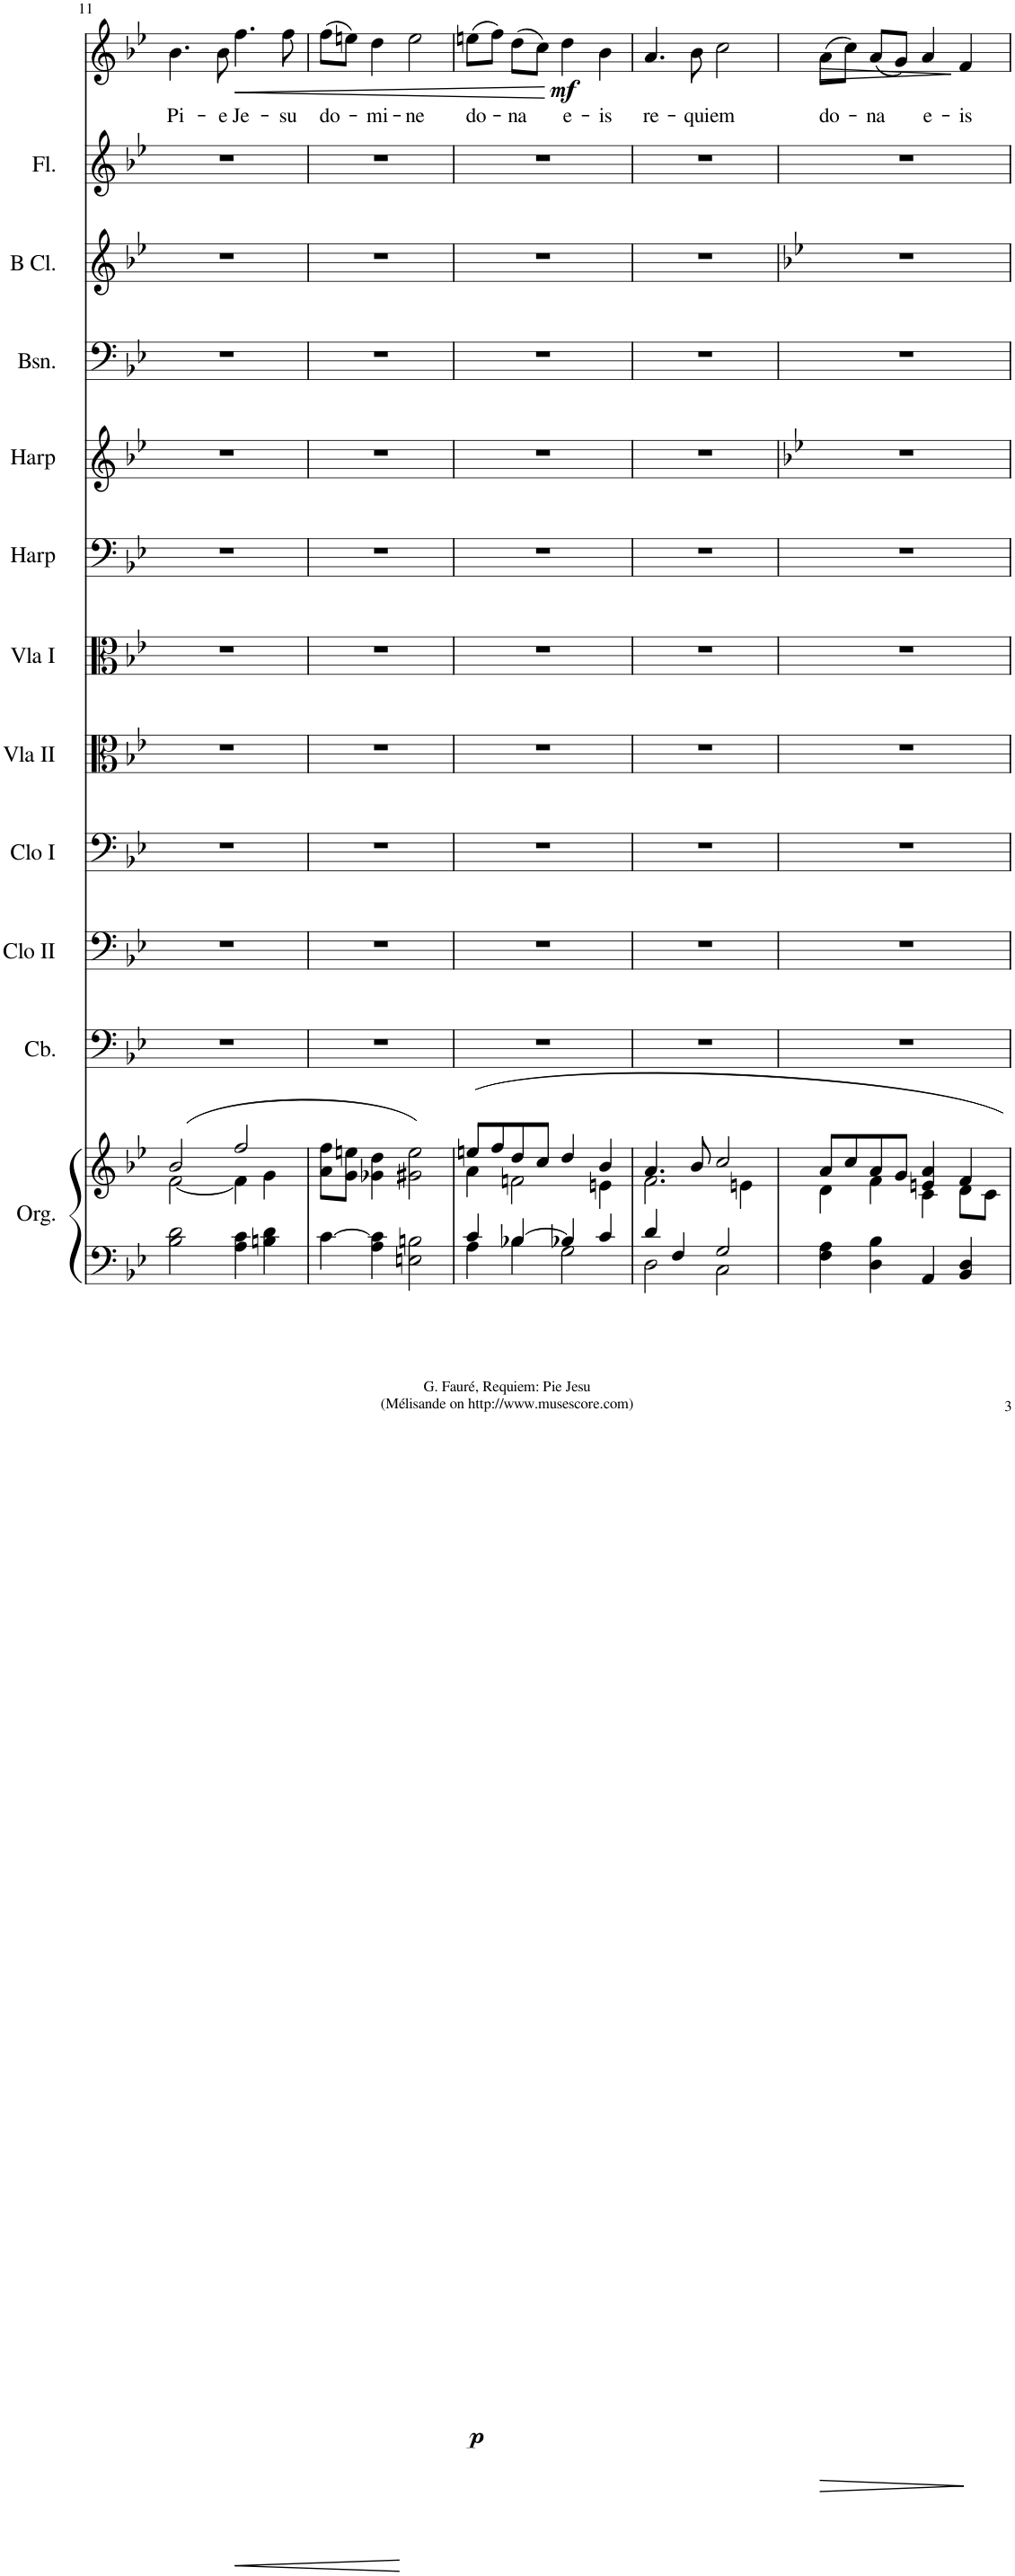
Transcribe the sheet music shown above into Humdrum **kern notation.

**kern	**kern	**dynam	**kern	**kern	**kern	**kern	**kern	**kern	**kern	**kern	**kern	**kern	**kern	**text	**dynam
*part12	*part12	*part12	*part11	*part10	*part9	*part8	*part7	*part6	*part5	*part4	*part3	*part2	*part1	*part1	*part1
*staff13	*staff12	*staff12/13	*staff11	*staff10	*staff9	*staff8	*staff7	*staff6	*staff5	*staff4	*staff3	*staff2	*staff1	*staff1	*staff1
*I"Organ	*	*	*I"Contrabass	*I"Cello II	*I"Cello I	*I"Viola II	*I"Viola I	*I"Harp	*I"Harp	*I"Bassoon	*I"B Clarinet	*I"Flute	*I"Soprano solo	*	*
*I'Org.	*	*	*I'Cb.	*I'Clo II	*I'Clo I	*I'Vla II	*I'Vla I	*I'Harp	*I'Harp	*I'Bsn.	*I'B Cl.	*I'Fl.	*	*	*
!!LO:PB:g=z
*clefF4	*clefG2	*	*clefF4	*clefF4	*clefF4	*clefC3	*clefC3	*clefF4	*clefG2	*clefF4	*clefG2	*clefG2	*clefG2	*	*
*	*	*	*Trd7c12	*	*	*	*	*	*	*	*Trd1c2	*	*	*	*
*k[b-e-]	*k[b-e-]	*	*k[b-e-]	*k[b-e-]	*k[b-e-]	*k[b-e-]	*k[b-e-]	*k[b-e-]	*k[b-e-]	*k[b-e-]	*k[b-e-]	*k[b-e-]	*k[b-e-]	*	*
=11	=11	=11	=11	=11	=11	=11	=11	=11	=11	=11	=11	=11	=11	=11	=11
*	*^	*	*	*	*	*	*	*	*	*	*	*	*	*	*
!	!	!	!	!	!	!	!	!	!	!	!	!	!	!	!LO:LY:b	!
2B-\ 2d\	(2b-/	[2f\	.	1r	1r	1r	1r	1r	1r	1r	1r	1r	1r	4.b-\	Pi-	.
!	!	!	!	!	!	!	!	!	!	!	!	!	!	!	!LO:LY:b	!
.	.	.	.	.	.	.	.	.	.	.	.	.	.	8b-\	-e	.
!	!	!	!	!	!	!	!	!	!	!	!	!	!	!	!LO:LY:b	!LO:HP:b
4A\ 4c\	2ff/	4f\]	.	.	.	.	.	.	.	.	.	.	.	4.ff\	Je-	<
4Bn\ 4d\	.	4g\	.	.	.	.	.	.	.	.	.	.	.	.	.	.
!	!	!	!	!	!	!	!	!	!	!	!	!	!	!	!LO:LY:b	!
.	.	.	.	.	.	.	.	.	.	.	.	.	.	8ff\	-su	.
*	*v	*v	*	*	*	*	*	*	*	*	*	*	*	*	*	*
=12	=12	=12	=12	=12	=12	=12	=12	=12	=12	=12	=12	=12	=12	=12	=12
!	!	!	!	!	!	!	!	!	!	!	!	!	!	!LO:LY:b	!
[4c\	8a\ 8ff\L	.	1r	1r	1r	1r	1r	1r	1r	1r	1r	1r	(8ff\L	do-	.
.	8g\ 8een\J	.	.	.	.	.	.	.	.	.	.	.	8een\J)	.	.
!	!	!	!	!	!	!	!	!	!	!	!	!	!	!LO:LY:b	!
4A\ 4c\]	4g-X\ 4dd\	.	.	.	.	.	.	.	.	.	.	.	4dd\	-mi-	.
!	!	!	!	!	!	!	!	!	!	!	!	!	!	!LO:LY:b	!LO:DY:n=1:b
2En\ 2Bn\	2g#X\ 2ee\)	.	.	.	.	.	.	.	.	.	.	.	2ee\	-ne	[ mf
=13	=13	=13	=13	=13	=13	=13	=13	=13	=13	=13	=13	=13	=13	=13	=13
*^	*^	*	*	*	*	*	*	*	*	*	*	*	*	*	*
!	!	!	!	!LO:DY:b=2	!	!	!	!	!	!	!	!	!	!	!	!LO:LY:b	!
4c/	4A\	8een/L	4a\	p	1r	1r	1r	1r	1r	1r	1r	1r	1r	1r	(8een\L	do-	.
.	.	8ff/	.	.	.	.	.	.	.	.	.	.	.	.	8ff\J)	.	.
!	!	!	!	!	!	!	!	!	!	!	!	!	!	!	!	!LO:LY:b	!
[4B-X/	4B-X\	8dd/	2fn\	.	.	.	.	.	.	.	.	.	.	.	(8dd\L	-na	.
.	.	8cc/J	.	.	.	.	.	.	.	.	.	.	.	.	8cc\J)	.	.
!	!	!	!	!	!	!	!	!	!	!	!	!	!	!	!	!LO:LY:b	!
4B-X/]	2G\	4dd/	.	.	.	.	.	.	.	.	.	.	.	.	4dd\	e-	.
!	!	!	!	!	!	!	!	!	!	!	!	!	!	!	!	!LO:LY:b	!
4c/	.	4b-/	4en\	.	.	.	.	.	.	.	.	.	.	.	4b-\	-is	.
=14	=14	=14	=14	=14	=14	=14	=14	=14	=14	=14	=14	=14	=14	=14	=14	=14	=14
!	!	!	!	!	!	!	!	!	!	!	!	!	!	!	!	!LO:LY:b	!
4d/	2D\	4.a/	2.f\	.	1r	1r	1r	1r	1r	1r	1r	1r	1r	1r	4.a/	re-	.
4F/	.	.	.	.	.	.	.	.	.	.	.	.	.	.	.	.	.
!	!	!	!	!	!	!	!	!	!	!	!	!	!	!	!	!LO:LY:b	!
.	.	8b-/	.	.	.	.	.	.	.	.	.	.	.	.	8b-\	-qui-	.
!	!	!	!	!	!	!	!	!	!	!	!	!	!	!	!	!LO:LY:b	!
2G/	2C\	2cc/	.	.	.	.	.	.	.	.	.	.	.	.	2cc\	-em	.
.	.	.	4en\	.	.	.	.	.	.	.	.	.	.	.	.	.	.
*v	*v	*	*	*	*	*	*	*	*	*	*	*	*	*	*	*	*
=15	=15	=15	=15	=15	=15	=15	=15	=15	=15	=15	=15	=15	=15	=15	=15	=15
*	*	*	*	*	*	*	*	*	*	*k[b-e-]	*	*k[b-e-]	*	*	*	*
!	!	!	!	!	!	!	!	!	!	!	!	!	!	!	!LO:LY:b	!LO:HP:b
4F\ 4A\	8a/L	4d\	.	1r	1r	1r	1r	1r	1r	1r	1r	1r	1r	(8a\L	do-	>
.	8cc/	.	.	.	.	.	.	.	.	.	.	.	.	8cc\J)	.	.
!	!	!	!	!	!	!	!	!	!	!	!	!	!	!	!LO:LY:b	!
4D\ 4B-\	8a/	4f\	.	.	.	.	.	.	.	.	.	.	.	(8a/L	-na	.
.	8g/J	.	.	.	.	.	.	.	.	.	.	.	.	8g/J)	.	.
!	!	!	!	!	!	!	!	!	!	!	!	!	!	!	!LO:LY:b	!
4AA/	4en/ 4a/	4c\	.	.	.	.	.	.	.	.	.	.	.	4a/	e-	.
!	!	!	!	!	!	!	!	!	!	!	!	!	!	!	!LO:LY:b	!
4BB-/ 4D/	4f/	8d\L	.	.	.	.	.	.	.	.	.	.	.	4f/	-is	.
.	.	8c\J	.	.	.	.	.	.	.	.	.	.	.	.	.	.
*	*v	*v	*	*	*	*	*	*	*	*	*	*	*	*	*	*
.	.	.	.	.	.	.	.	.	.	.	.	.	.	.	]
=	=	=	=	=	=	=	=	=	=	=	=	=	=	=	=
*-	*-	*-	*-	*-	*-	*-	*-	*-	*-	*-	*-	*-	*-	*-	*-
